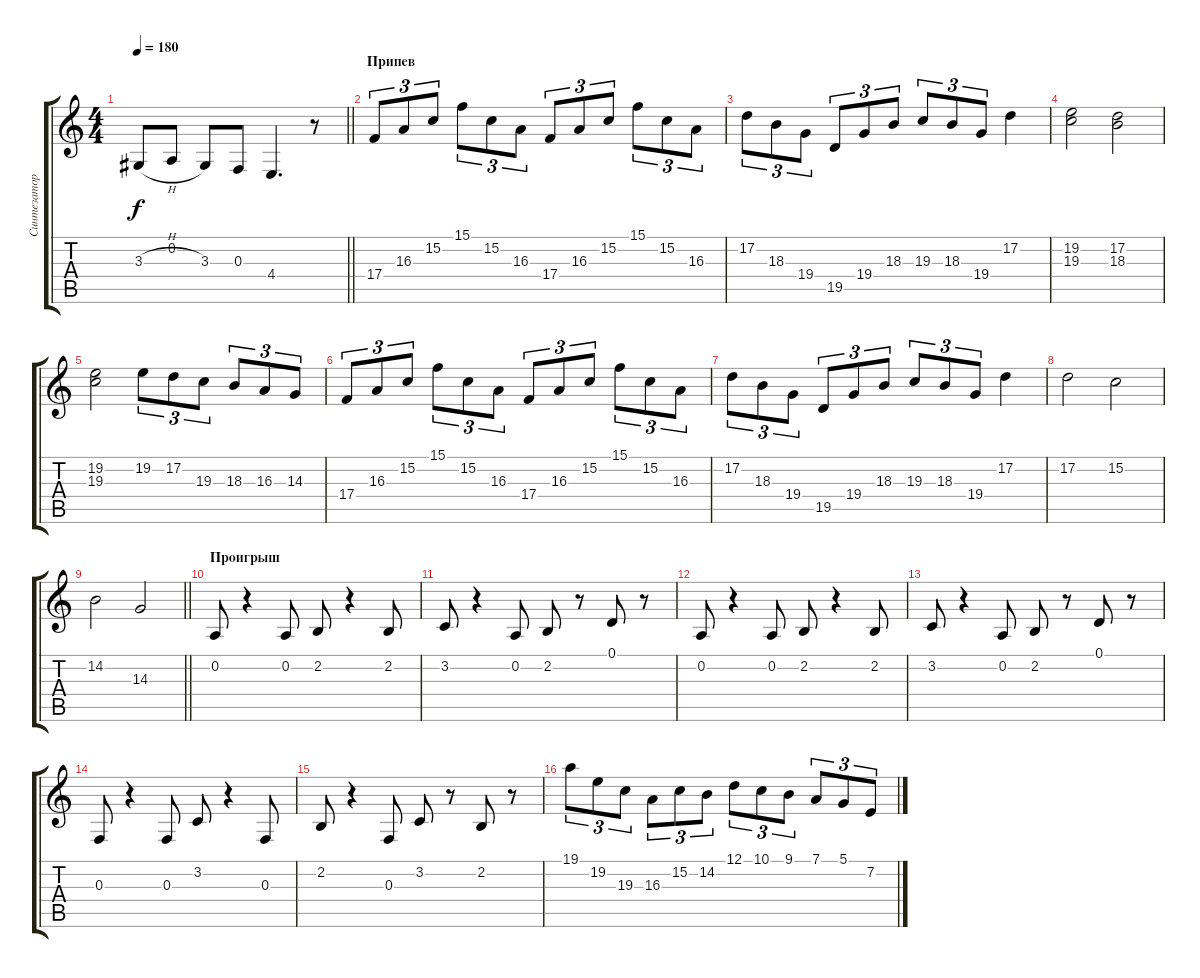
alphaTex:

\track ("Синтезатор" "Синтезатор") {instrument choiraahs}
\staff {score tabs}
\tuning (D4 A3 F3 C3 G2 D2) {hide}
\ts (4 4)
\tempo 180
\clef g2
\barLineRight lightlight
\ks c
3.3{h}.8{dy f} 0.2.8 3.3.8 0.3.8 4.4.4{d} r.8 |
\section ("" "Припев")
17.4.8{tu (3 2)} 16.3.8{tu (3 2)} 15.2.8{tu (3 2)} 15.1.8{tu (3 2)} 15.2.8{tu (3 2)} 16.3.8{tu (3 2)} 17.4.8{tu (3 2)} 16.3.8{tu (3 2)} 15.2.8{tu (3 2)} 15.1.8{tu (3 2)} 15.2.8{tu (3 2)} 16.3.8{tu (3 2)} |
17.2.8{tu (3 2)} 18.3.8{tu (3 2)} 19.4.8{tu (3 2)} 19.5.8{tu (3 2)} 19.4.8{tu (3 2)} 18.3.8{tu (3 2)} 19.3.8{tu (3 2)} 18.3.8{tu (3 2)} 19.4.8{tu (3 2)} 17.2.4 |
(19.2 19.3).2 (17.2 18.3).2 |
(19.2 19.3).2 19.2.8{tu (3 2)} 17.2.8{tu (3 2)} 19.3.8{tu (3 2)} 18.3.8{tu (3 2)} 16.3.8{tu (3 2)} 14.3.8{tu (3 2)} |
17.4.8{tu (3 2)} 16.3.8{tu (3 2)} 15.2.8{tu (3 2)} 15.1.8{tu (3 2)} 15.2.8{tu (3 2)} 16.3.8{tu (3 2)} 17.4.8{tu (3 2)} 16.3.8{tu (3 2)} 15.2.8{tu (3 2)} 15.1.8{tu (3 2)} 15.2.8{tu (3 2)} 16.3.8{tu (3 2)} |
17.2.8{tu (3 2)} 18.3.8{tu (3 2)} 19.4.8{tu (3 2)} 19.5.8{tu (3 2)} 19.4.8{tu (3 2)} 18.3.8{tu (3 2)} 19.3.8{tu (3 2)} 18.3.8{tu (3 2)} 19.4.8{tu (3 2)} 17.2.4 |
17.2.2 15.2.2 |
\barLineRight lightlight
14.2.2 14.3.2 |
\section ("" "Проигрыш")
0.2.8 r.4 0.2.8 2.2.8 r.4 2.2.8 |
3.2.8 r.4 0.2.8 2.2.8 r.8 0.1.8 r.8 |
0.2.8 r.4 0.2.8 2.2.8 r.4 2.2.8 |
3.2.8 r.4 0.2.8 2.2.8 r.8 0.1.8 r.8 |
0.3.8 r.4 0.3.8 3.2.8 r.4 0.3.8 |
2.2.8 r.4 0.3.8 3.2.8 r.8 2.2.8 r.8 |
19.1.8{tu (3 2)} 19.2.8{tu (3 2)} 19.3.8{tu (3 2)} 16.3.8{tu (3 2)} 15.2.8{tu (3 2)} 14.2.8{tu (3 2)} 12.1.8{tu (3 2)} 10.1.8{tu (3 2)} 9.1.8{tu (3 2)} 7.1.8{tu (3 2)} 5.1.8{tu (3 2)} 7.2.8{tu (3 2)}
